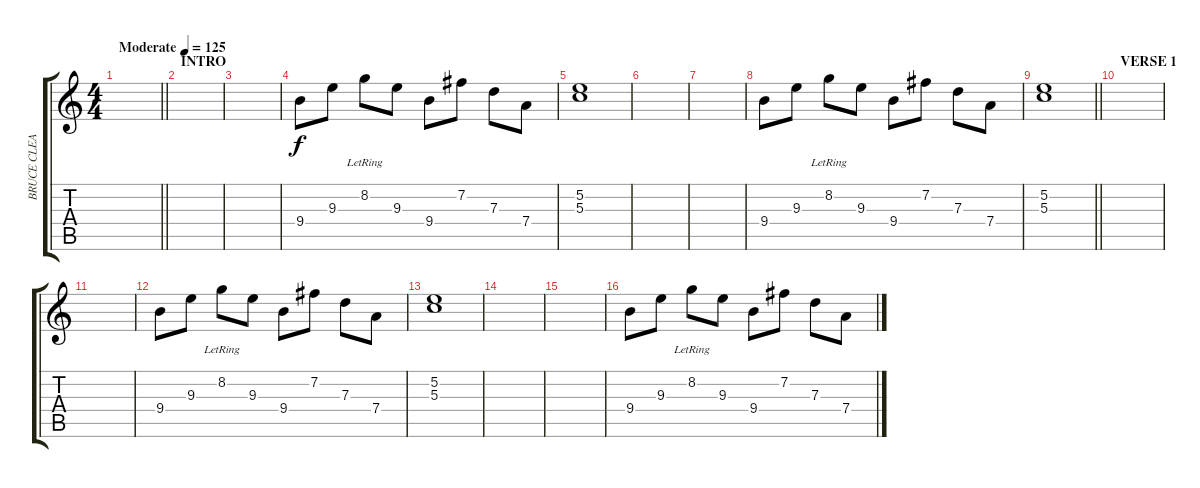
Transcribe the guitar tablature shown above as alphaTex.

\track ("BRUCE CLEAN" "BRUCE CLEA") {instrument acousticguitarsteel}
\staff {score tabs}
\tuning (E4 B3 G3 D3 A2 E2) {hide}
\ts (4 4)
\tempo (125 "Moderate")
\clef g2
\barLineRight lightlight
\ks c
|
\section ("" "INTRO")
|
|
9.4.8 9.3.8 8.2{lr}.8 9.3.8 9.4.8 7.2.8 7.3.8 7.4.8 |
(5.2 5.3).1 |
|
|
9.4.8 9.3.8 8.2{lr}.8 9.3.8 9.4.8 7.2.8 7.3.8 7.4.8 |
\barLineRight lightlight
(5.2 5.3).1 |
\section ("" "VERSE 1")
|
|
9.4.8 9.3.8 8.2{lr}.8 9.3.8 9.4.8 7.2.8 7.3.8 7.4.8 |
(5.2 5.3).1 |
|
|
9.4.8 9.3.8 8.2{lr}.8 9.3.8 9.4.8 7.2.8 7.3.8 7.4.8
